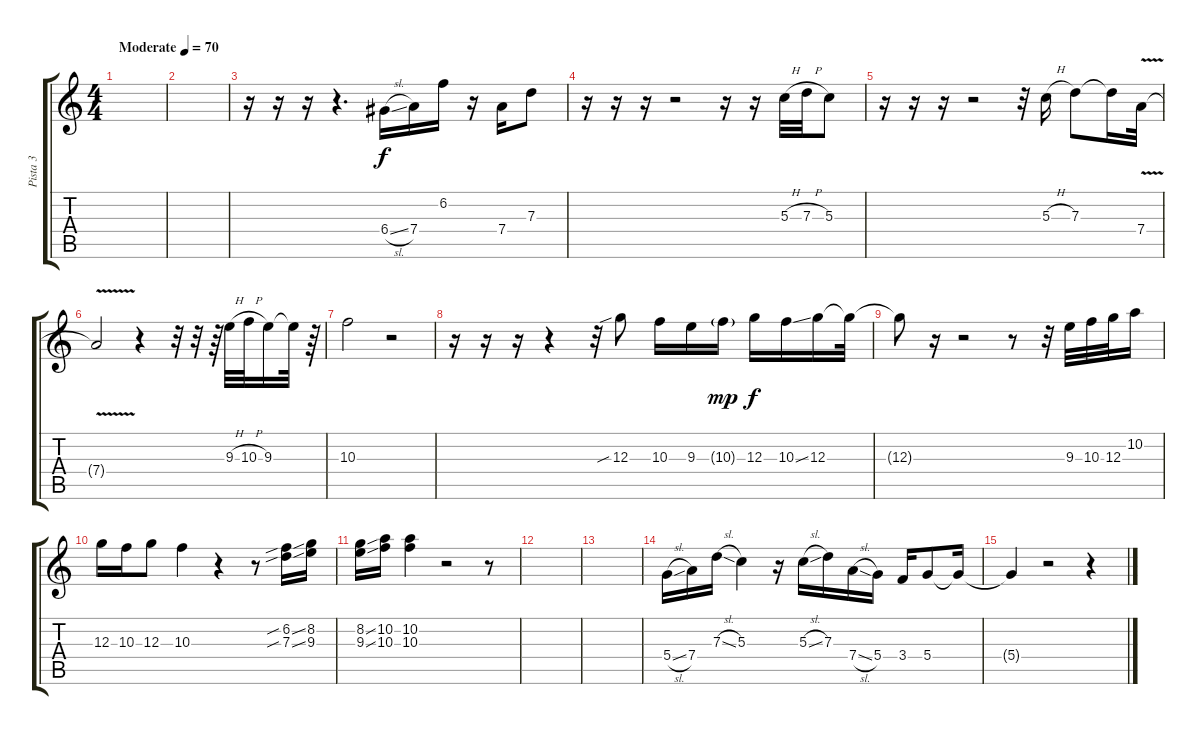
\track ("Pista 3" "Pista 3") {instrument electricguitarclean}
\staff {score tabs}
\tuning (E4 B3 G3 D3 A2 E2) {hide}
\ts (4 4)
\tempo (70 "Moderate")
\clef g2
\ks c
|
|
r.16 r.16 r.16 r.4{d} 6.4{sl}.16 7.4.16 6.2.16 r.16 7.4.16 7.3.8 |
r.16 r.16 r.16 r.2 r.16 r.16 5.3{h}.32 7.3{h}.32 5.3.8 |
r.16 r.16 r.16 r.2 r.32 5.3{h}.16 7.3.8 7.3{t}.16 7.4{v}.32 |
7.4{t}.2 r.4 r.32 r.32 r.64 9.3{h}.32 10.3{h}.32 9.3.16 9.3{t}.32 r.64 |
10.3.2 r.2 |
r.16 r.16 r.16 r.4 r.32 12.3{sib}.8 10.3.16 9.3.16 10.3{g}.16{dy mp} 12.3.16{dy f} 10.3{ss}.16 12.3.16 12.3{t}.32 |
12.3{t}.8 r.16 r.2 r.8 r.32 9.3.32 10.3.32 12.3.32 10.2.16 |
12.3.16 10.3.16 12.3.8 10.3.4 r.4 r.8 (6.2{sib ss} 7.3{sib ss}).16 (8.2 9.3).16 |
(8.2{ss} 9.3{ss}).16 (10.2 10.3).16 (10.2 10.3).4 r.2 r.8 |
|
|
5.4{sl}.16 7.4.16 7.3{sl}.16 5.3.4 r.16 5.3{sl}.16 7.3.16 7.4{sl}.16 5.4.16 3.4.16 5.4.8 5.4{t}.16 |
5.4{t}.4 r.2 r.4
